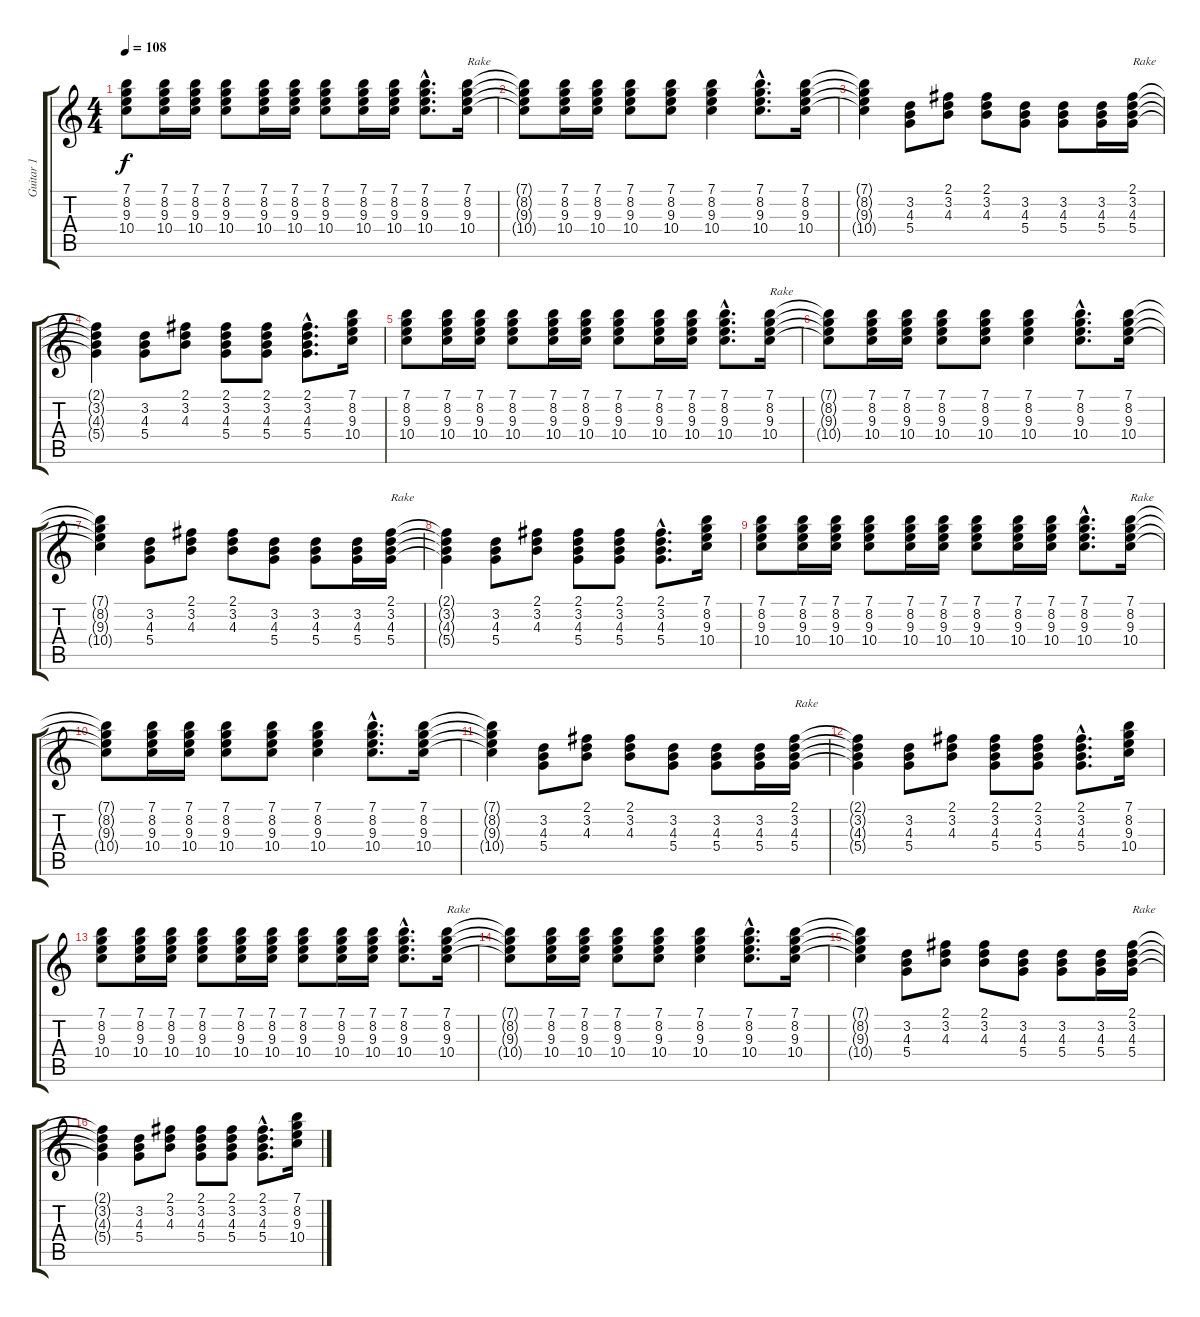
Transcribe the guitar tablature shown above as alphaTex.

\track ("Guitar 1" "Guitar 1") {instrument electricguitarclean}
\staff {score tabs}
\tuning (E4 B3 G3 D3 A2 E2) {hide}
\ts (4 4)
\tempo 108
\clef g2
\ks c
(7.1 8.2 9.3 10.4).8{dy f} (7.1 8.2 9.3 10.4).16 (7.1 8.2 9.3 10.4).16 (7.1 8.2 9.3 10.4).8 (7.1 8.2 9.3 10.4).16 (7.1 8.2 9.3 10.4).16 (7.1 8.2 9.3 10.4).8 (7.1 8.2 9.3 10.4).16 (7.1 8.2 9.3 10.4).16 (7.1{hac} 8.2{hac} 9.3{hac} 10.4{hac}).8{d} (7.1 8.2 9.3 10.4).16{txt "Rake"} |
(7.1{t} 8.2{t} 9.3{t} 10.4{t}).8 (7.1 8.2 9.3 10.4).16 (7.1 8.2 9.3 10.4).16 (7.1 8.2 9.3 10.4).8 (7.1 8.2 9.3 10.4).8 (7.1 8.2 9.3 10.4).4 (7.1{hac} 8.2{hac} 9.3{hac} 10.4{hac}).8{d} (7.1 8.2 9.3 10.4).16 |
(7.1{t} 8.2{t} 9.3{t} 10.4{t}).4 (3.2 4.3 5.4).8 (2.1 3.2 4.3).8 (2.1 3.2 4.3).8 (3.2 4.3 5.4).8 (3.2 4.3 5.4).8 (3.2 4.3 5.4).16 (2.1 3.2 4.3 5.4).16{txt "Rake"} |
(2.1{t} 3.2{t} 4.3{t} 5.4{t}).4 (3.2 4.3 5.4).8 (2.1 3.2 4.3).8 (2.1 3.2 4.3 5.4).8 (2.1 3.2 4.3 5.4).8 (2.1{hac} 3.2{hac} 4.3{hac} 5.4{hac}).8{d} (7.1 8.2 9.3 10.4).16 |
(7.1 8.2 9.3 10.4).8 (7.1 8.2 9.3 10.4).16 (7.1 8.2 9.3 10.4).16 (7.1 8.2 9.3 10.4).8 (7.1 8.2 9.3 10.4).16 (7.1 8.2 9.3 10.4).16 (7.1 8.2 9.3 10.4).8 (7.1 8.2 9.3 10.4).16 (7.1 8.2 9.3 10.4).16 (7.1{hac} 8.2{hac} 9.3{hac} 10.4{hac}).8{d} (7.1 8.2 9.3 10.4).16{txt "Rake"} |
(7.1{t} 8.2{t} 9.3{t} 10.4{t}).8 (7.1 8.2 9.3 10.4).16 (7.1 8.2 9.3 10.4).16 (7.1 8.2 9.3 10.4).8 (7.1 8.2 9.3 10.4).8 (7.1 8.2 9.3 10.4).4 (7.1{hac} 8.2{hac} 9.3{hac} 10.4{hac}).8{d} (7.1 8.2 9.3 10.4).16 |
(7.1{t} 8.2{t} 9.3{t} 10.4{t}).4 (3.2 4.3 5.4).8 (2.1 3.2 4.3).8 (2.1 3.2 4.3).8 (3.2 4.3 5.4).8 (3.2 4.3 5.4).8 (3.2 4.3 5.4).16 (2.1 3.2 4.3 5.4).16{txt "Rake"} |
(2.1{t} 3.2{t} 4.3{t} 5.4{t}).4 (3.2 4.3 5.4).8 (2.1 3.2 4.3).8 (2.1 3.2 4.3 5.4).8 (2.1 3.2 4.3 5.4).8 (2.1{hac} 3.2{hac} 4.3{hac} 5.4{hac}).8{d} (7.1 8.2 9.3 10.4).16 |
(7.1 8.2 9.3 10.4).8 (7.1 8.2 9.3 10.4).16 (7.1 8.2 9.3 10.4).16 (7.1 8.2 9.3 10.4).8 (7.1 8.2 9.3 10.4).16 (7.1 8.2 9.3 10.4).16 (7.1 8.2 9.3 10.4).8 (7.1 8.2 9.3 10.4).16 (7.1 8.2 9.3 10.4).16 (7.1{hac} 8.2{hac} 9.3{hac} 10.4{hac}).8{d} (7.1 8.2 9.3 10.4).16{txt "Rake"} |
(7.1{t} 8.2{t} 9.3{t} 10.4{t}).8 (7.1 8.2 9.3 10.4).16 (7.1 8.2 9.3 10.4).16 (7.1 8.2 9.3 10.4).8 (7.1 8.2 9.3 10.4).8 (7.1 8.2 9.3 10.4).4 (7.1{hac} 8.2{hac} 9.3{hac} 10.4{hac}).8{d} (7.1 8.2 9.3 10.4).16 |
(7.1{t} 8.2{t} 9.3{t} 10.4{t}).4 (3.2 4.3 5.4).8 (2.1 3.2 4.3).8 (2.1 3.2 4.3).8 (3.2 4.3 5.4).8 (3.2 4.3 5.4).8 (3.2 4.3 5.4).16 (2.1 3.2 4.3 5.4).16{txt "Rake"} |
(2.1{t} 3.2{t} 4.3{t} 5.4{t}).4 (3.2 4.3 5.4).8 (2.1 3.2 4.3).8 (2.1 3.2 4.3 5.4).8 (2.1 3.2 4.3 5.4).8 (2.1{hac} 3.2{hac} 4.3{hac} 5.4{hac}).8{d} (7.1 8.2 9.3 10.4).16 |
(7.1 8.2 9.3 10.4).8 (7.1 8.2 9.3 10.4).16 (7.1 8.2 9.3 10.4).16 (7.1 8.2 9.3 10.4).8 (7.1 8.2 9.3 10.4).16 (7.1 8.2 9.3 10.4).16 (7.1 8.2 9.3 10.4).8 (7.1 8.2 9.3 10.4).16 (7.1 8.2 9.3 10.4).16 (7.1{hac} 8.2{hac} 9.3{hac} 10.4{hac}).8{d} (7.1 8.2 9.3 10.4).16{txt "Rake"} |
(7.1{t} 8.2{t} 9.3{t} 10.4{t}).8 (7.1 8.2 9.3 10.4).16 (7.1 8.2 9.3 10.4).16 (7.1 8.2 9.3 10.4).8 (7.1 8.2 9.3 10.4).8 (7.1 8.2 9.3 10.4).4 (7.1{hac} 8.2{hac} 9.3{hac} 10.4{hac}).8{d} (7.1 8.2 9.3 10.4).16 |
(7.1{t} 8.2{t} 9.3{t} 10.4{t}).4 (3.2 4.3 5.4).8 (2.1 3.2 4.3).8 (2.1 3.2 4.3).8 (3.2 4.3 5.4).8 (3.2 4.3 5.4).8 (3.2 4.3 5.4).16 (2.1 3.2 4.3 5.4).16{txt "Rake"} |
(2.1{t} 3.2{t} 4.3{t} 5.4{t}).4 (3.2 4.3 5.4).8 (2.1 3.2 4.3).8 (2.1 3.2 4.3 5.4).8 (2.1 3.2 4.3 5.4).8 (2.1{hac} 3.2{hac} 4.3{hac} 5.4{hac}).8{d} (7.1 8.2 9.3 10.4).16
